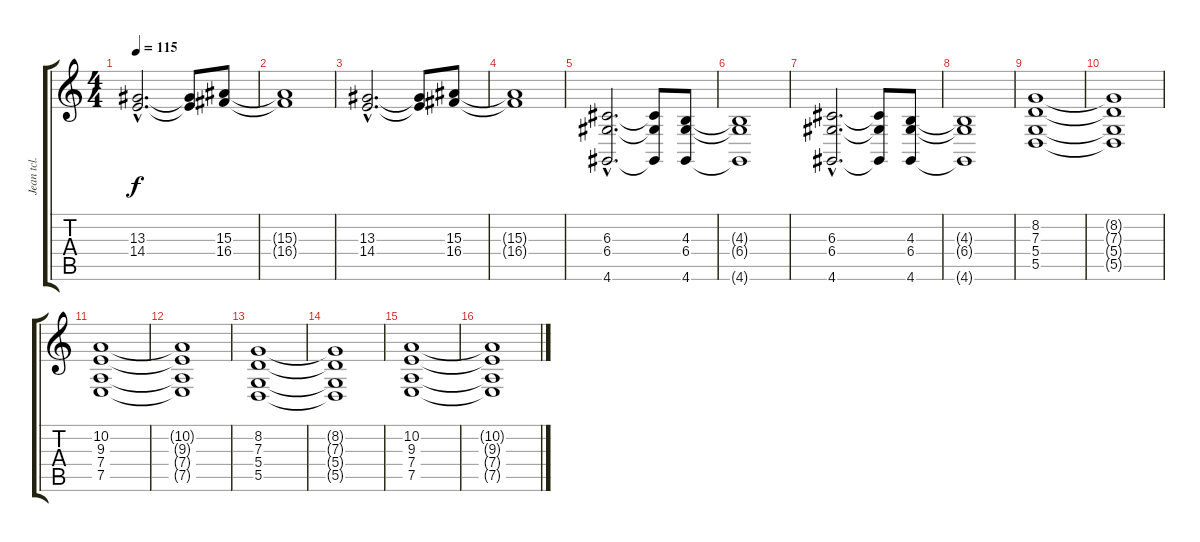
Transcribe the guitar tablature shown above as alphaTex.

\track ("Jean tcl. 1" "Jean tcl. ") {instrument stringensemble1}
\staff {score tabs}
\tuning (E4 B3 G3 D3 A2 E2) {hide}
\ts (4 4)
\tempo 115
\clef g2
\ks c
(13.3{hac} 14.4{hac}).2{d dy f} (13.3{t} 14.4{t}).8 (15.3 16.4).8 |
(15.3{t} 16.4{t}).1 |
(13.3{hac} 14.4{hac}).2{d} (13.3{t} 14.4{t}).8 (15.3 16.4).8 |
(15.3{t} 16.4{t}).1 |
(6.3{hac} 6.4{hac} 4.6{hac}).2{d} (6.3{t} 6.4{t} 4.6{t}).8 (4.3 6.4 4.6).8 |
(4.3{t} 6.4{t} 4.6{t}).1 |
(6.3{hac} 6.4{hac} 4.6{hac}).2{d} (6.3{t} 6.4{t} 4.6{t}).8 (4.3 6.4 4.6).8 |
(4.3{t} 6.4{t} 4.6{t}).1 |
(8.2 7.3 5.4 5.5).1{volume 6 instrument choiraahs} |
(8.2{t} 7.3{t} 5.4{t} 5.5{t}).1 |
(10.2 9.3 7.4 7.5).1 |
(10.2{t} 9.3{t} 7.4{t} 7.5{t}).1 |
(8.2 7.3 5.4 5.5).1 |
(8.2{t} 7.3{t} 5.4{t} 5.5{t}).1 |
(10.2 9.3 7.4 7.5).1 |
(10.2{t} 9.3{t} 7.4{t} 7.5{t}).1
